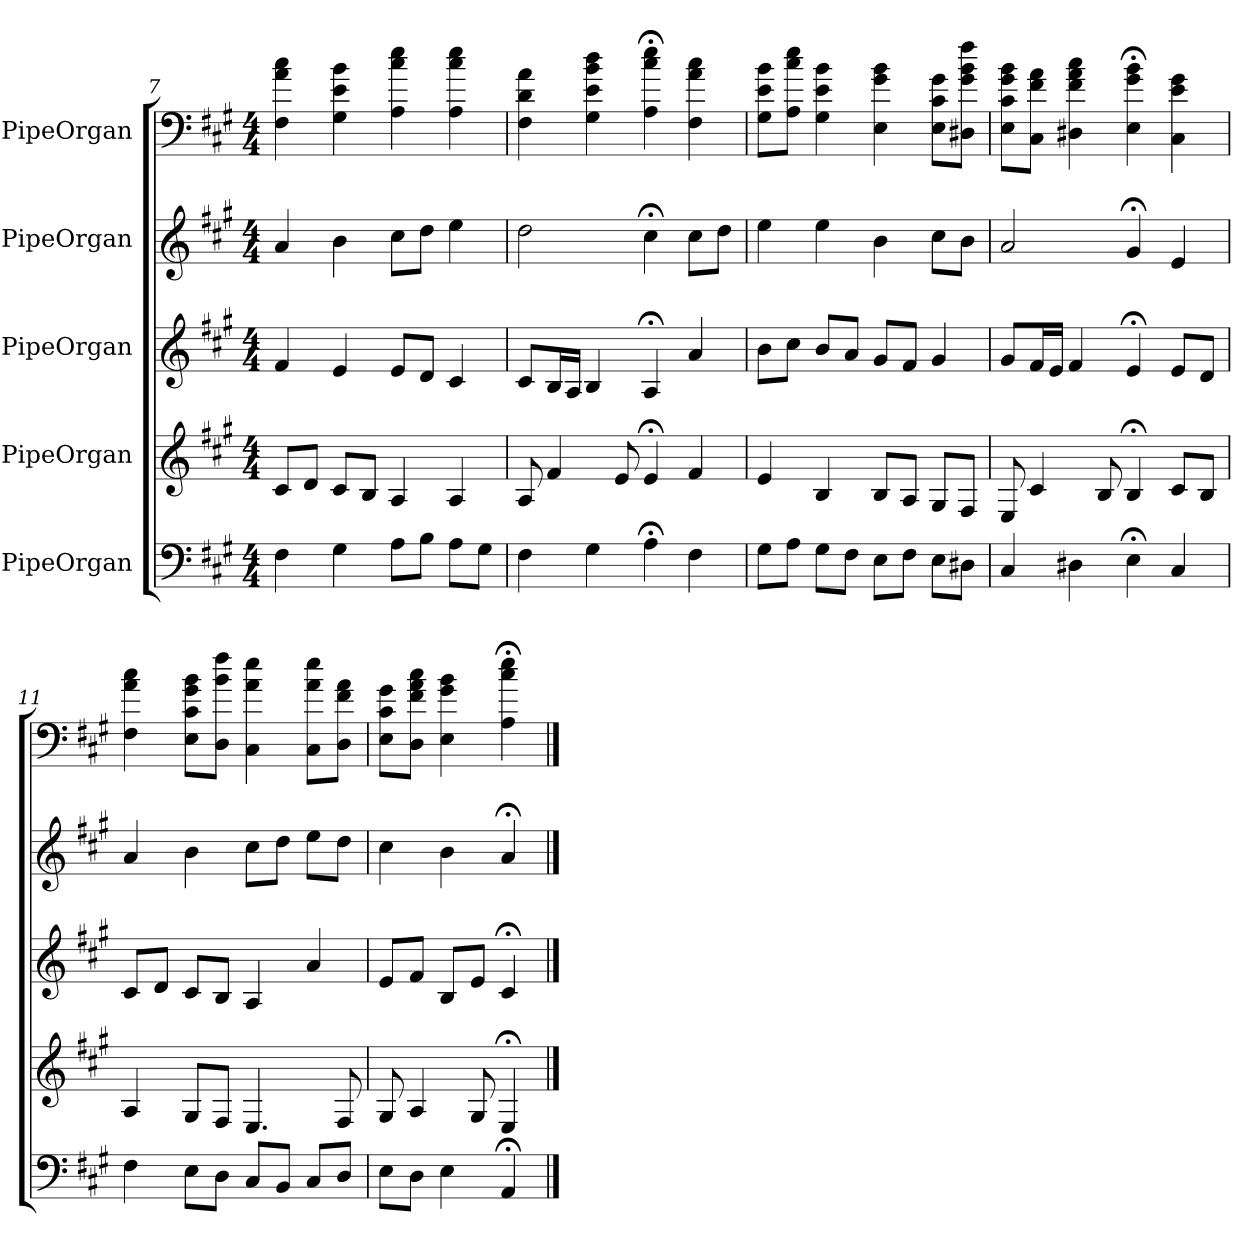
**kern	**kern	**kern	**kern	**kern
*part5	*part4	*part3	*part2	*part1
*staff5	*staff4	*staff3	*staff2	*staff1
*I"PipeOrgan	*I"PipeOrgan	*I"PipeOrgan	*I"PipeOrgan	*I"PipeOrgan
*k[f#c#g#]	*k[f#c#g#]	*k[f#c#g#]	*k[f#c#g#]	*k[f#c#g#]
*A:	*A:	*A:	*A:	*A:
*M4/4	*M4/4	*M4/4	*M4/4	*M4/4
=7	=7	=7	=7	=7
4F#	8c#L	4f#	4a	4F# 4a 4cc#
.	8dJ	.	.	.
4G#	8c#L	4e	4b	4G# 4e 4b
.	8BJ	.	.	.
8AL	4A	8eL	8cc#L	4A 4cc# 4ee
8BJ	.	8dJ	8ddJ	.
8AL	4A	4c#	4ee	4A 4cc# 4ee
8G#J	.	.	.	.
=8	=8	=8	=8	=8
4F#	8A	8c#L	2dd	4F# 4d 4a
.	4f#	16BL	.	.
.	.	16AJJ	.	.
4G#	.	4B	.	4G# 4e 4b 4dd
.	8e	.	.	.
4A;<	4e;<	4A;<	4cc#;<	4A;< 4cc#;< 4ee;<
4F#	4f#	4a	8cc#L	4F# 4a 4cc#
.	.	.	8ddJ	.
=9	=9	=9	=9	=9
8G#L	4e	8bL	4ee	8G# 8e 8bL
8AJ	.	8cc#J	.	8A 8cc# 8eeJ
8G#L	4B	8bL	4ee	4G# 4e 4b
8F#J	.	8aJ	.	.
8EL	8BL	8g#L	4b	4E 4g# 4b
8F#J	8AJ	8f#J	.	.
8EL	8G#L	4g#	8cc#L	8E 8c# 8g#L
8D#XJ	8F#J	.	8bJ	8D#X 8g# 8b 8ff#J
=10	=10	=10	=10	=10
4C#	8E	8g#L	2a	8E 8c# 8g# 8bL
.	4c#	16f#L	.	8C# 8f# 8aJ
.	.	16eJJ	.	.
4D#X	.	4f#	.	4D#X 4f# 4a 4cc#
.	8B	.	.	.
4E;<	4B;<	4e;<	4g#;<	4E;< 4g#;< 4b;<
4C#	8c#L	8eL	4e	4C# 4e 4g#
.	8BJ	8dJ	.	.
=11	=11	=11	=11	=11
4F#	4A	8c#L	4a	4F# 4a 4cc#
.	.	8dJ	.	.
8EL	8G#L	8c#L	4b	8E 8c# 8g# 8bL
8DJ	8F#J	8BJ	.	8D 8b 8ff#J
8C#L	4.E	4A	8cc#L	4C# 4a 4ee
8BBJ	.	.	8ddJ	.
8C#L	.	4a	8eeL	8C# 8a 8eeL
8DJ	8F#	.	8ddJ	8D 8f# 8aJ
=12	=12	=12	=12	=12
8EL	8G#	8eL	4cc#	8E 8c# 8g#L
8DJ	4A	8f#J	.	8D 8f# 8a 8cc#J
4E	.	8BL	4b	4E 4g# 4b
.	8G#	8eJ	.	.
4AA;<	4E;<	4c#;<	4a;<	4A;< 4cc#;< 4ee;<
==	==	==	==	==
*-	*-	*-	*-	*-
